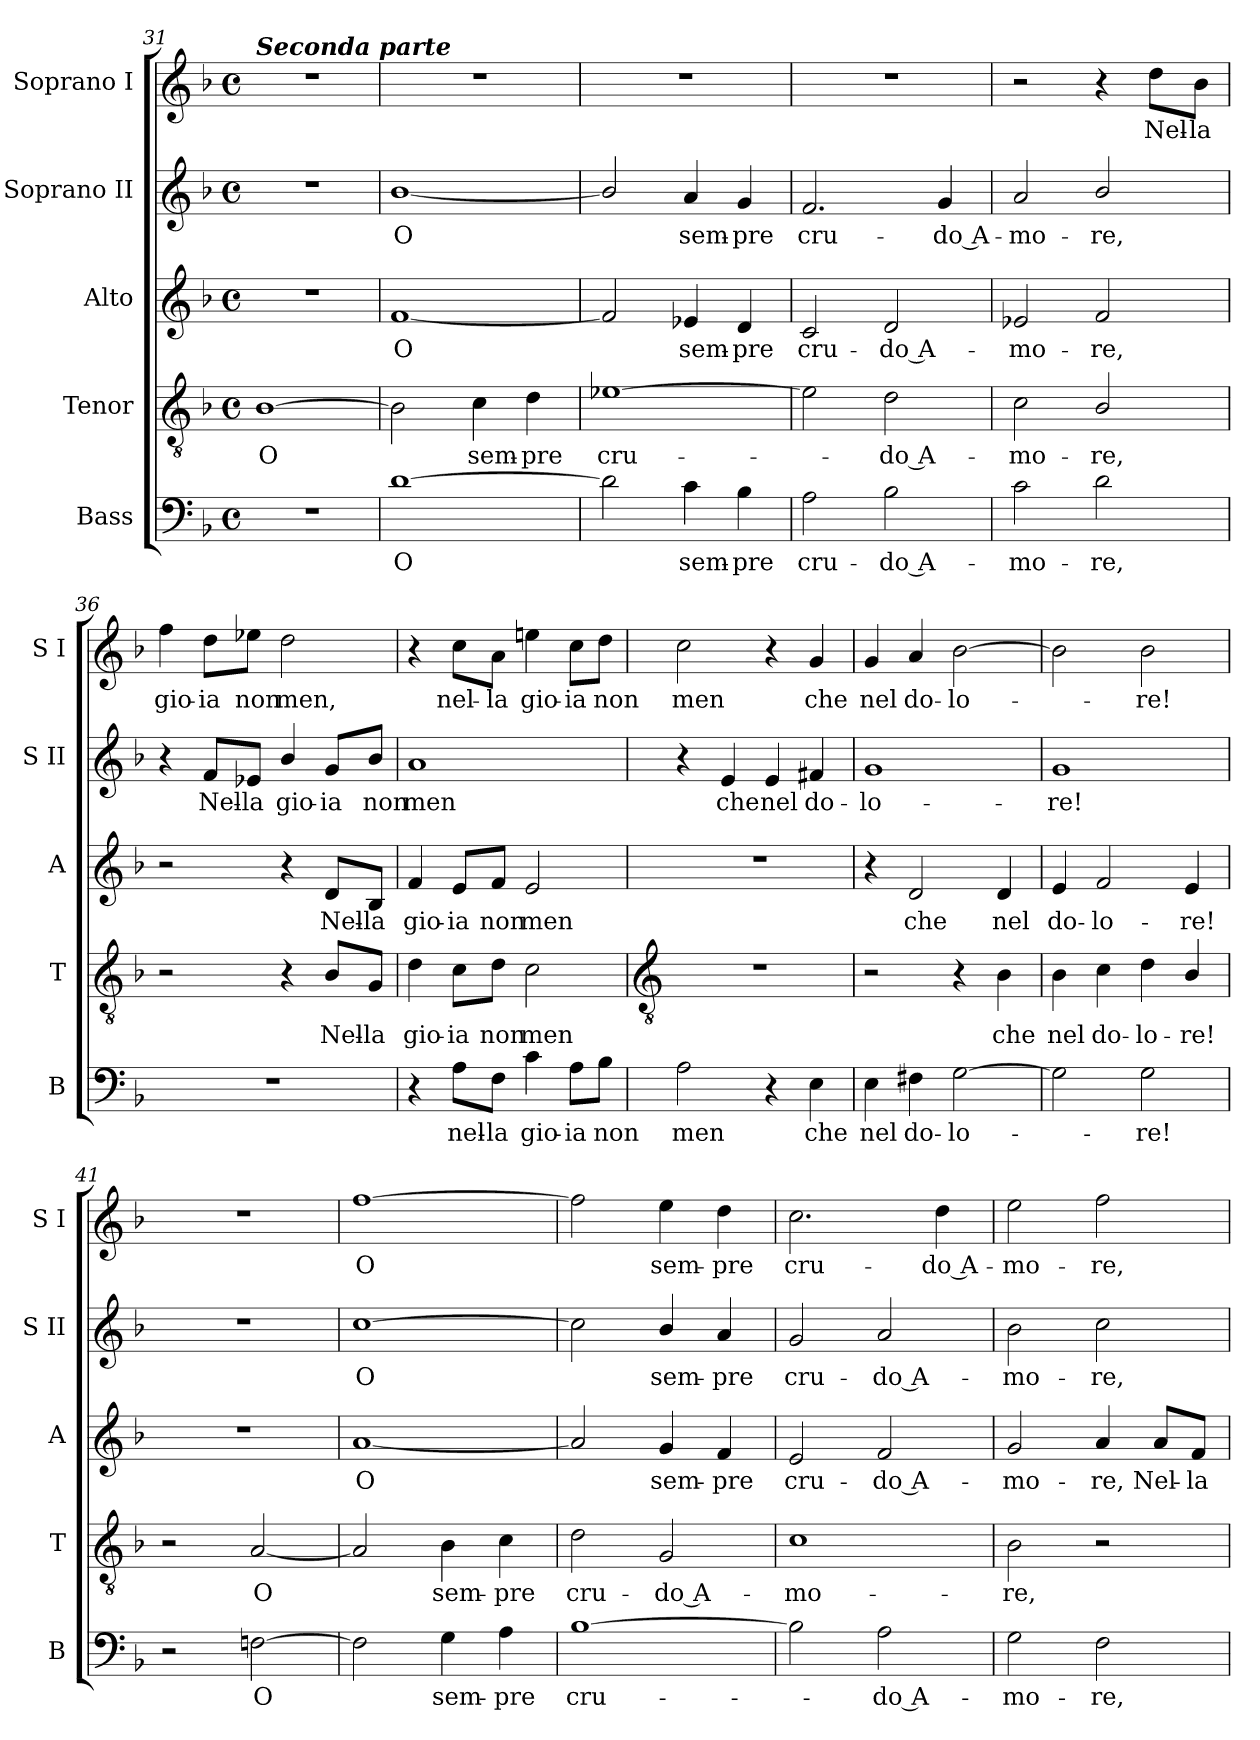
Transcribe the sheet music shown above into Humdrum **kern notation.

**kern	**text	**kern	**text	**kern	**text	**kern	**text	**kern	**text
*part5	*part5	*part4	*part4	*part3	*part3	*part2	*part2	*part1	*part1
*staff5	*staff5	*staff4	*staff4	*staff3	*staff3	*staff2	*staff2	*staff1	*staff1
*I"Bass	*	*I"Tenor	*	*I"Alto	*	*I"Soprano II	*	*I"Soprano I	*
*I'B	*	*I'T	*	*I'A	*	*I'S II	*	*I'S I	*
!!LO:LB:g=z
*clefF4	*	*clefGv2	*	*clefG2	*	*clefG2	*	*clefG2	*
*k[b-]	*	*k[b-]	*	*k[b-]	*	*k[b-]	*	*k[b-]	*
*F:	*	*F:	*	*F:	*	*F:	*	*F:	*
*M4/4	*	*M4/4	*	*M4/4	*	*M4/4	*	*M4/4	*
*met(c)	*	*met(c)	*	*met(c)	*	*met(c)	*	*met(c)	*
=31	=31	=31	=31	=31	=31	=31	=31	=31	=31
!	!	!	!	!	!	!	!	!LO:TX:a:Bi:t=Seconda parte	!
!	!	!	!LO:LY:b	!	!	!	!	!	!
1r	.	[1B-	O	1r	.	1r	.	1r	.
=32	=32	=32	=32	=32	=32	=32	=32	=32	=32
!	!LO:LY:b	!	!	!	!LO:LY:b	!	!LO:LY:b	!	!
[1d	O	2B-]	.	[1f	O	[1b-/	O	1r	.
!	!	!	!LO:LY:b	!	!	!	!	!	!
.	.	4c	sem-	.	.	.	.	.	.
!	!	!	!LO:LY:b	!	!	!	!	!	!
.	.	4d	-pre	.	.	.	.	.	.
=33	=33	=33	=33	=33	=33	=33	=33	=33	=33
!	!	!	!LO:LY:b	!	!	!	!	!	!
2d]	.	[1e-X	cru-	2f]	.	2b-/]	.	1r	.
!	!LO:LY:b	!	!	!	!LO:LY:b	!	!LO:LY:b	!	!
4c	sem-	.	.	4e-X	sem-	4a	sem-	.	.
!	!LO:LY:b	!	!	!	!LO:LY:b	!	!LO:LY:b	!	!
4B-	-pre	.	.	4d	-pre	4g	-pre	.	.
=34	=34	=34	=34	=34	=34	=34	=34	=34	=34
!	!LO:LY:b	!	!	!	!LO:LY:b	!	!LO:LY:b	!	!
2A	cru-	2e-]	.	2c	cru-	2.f	cru-	1r	.
!	!LO:LY:b	!	!LO:LY:b	!	!LO:LY:b	!	!	!	!
2B-	-do A-	2d	do A-	2d	-do A-	.	.	.	.
!	!	!	!	!	!	!	!LO:LY:b	!	!
.	.	.	.	.	.	4g	-do A-	.	.
=35	=35	=35	=35	=35	=35	=35	=35	=35	=35
!	!LO:LY:b	!	!LO:LY:b	!	!LO:LY:b	!	!LO:LY:b	!	!
2c	-mo-	2c	-mo-	2e-X	-mo-	2a	-mo-	2r	.
!	!LO:LY:b	!	!LO:LY:b	!	!LO:LY:b	!	!LO:LY:b	!	!
2d	-re,	2B-/	-re,	2f	-re,	2b-/	-re,	4r	.
!	!	!	!	!	!	!	!	!	!LO:LY:b
.	.	.	.	.	.	.	.	8dd\L	Nel-
!	!	!	!	!	!	!	!	!	!LO:LY:b
.	.	.	.	.	.	.	.	8b-\J	-la
=36	=36	=36	=36	=36	=36	=36	=36	=36	=36
!	!	!	!	!	!	!	!	!	!LO:LY:b
1r	.	2r	.	2r	.	4r	.	4ff	gio-
!	!	!	!	!	!	!	!LO:LY:b	!	!LO:LY:b
.	.	.	.	.	.	8f/L	Nel-	8dd\L	-ia
!	!	!	!	!	!	!	!LO:LY:b	!	!LO:LY:b
.	.	.	.	.	.	8e-X/J	-la	8ee-X\J	non
!	!	!	!	!	!	!	!LO:LY:b	!	!LO:LY:b
.	.	4r	.	4r	.	4b-/	gio-	2dd	men,
!	!	!	!LO:LY:b	!	!LO:LY:b	!	!LO:LY:b	!	!
.	.	8B-/L	Nel-	8d/L	Nel-	8g/L	-ia	.	.
!	!	!	!LO:LY:b	!	!LO:LY:b	!	!LO:LY:b	!	!
.	.	8G/J	-la	8B-/J	-la	8b-/J	non	.	.
=37	=37	=37	=37	=37	=37	=37	=37	=37	=37
!	!	!	!LO:LY:b	!	!LO:LY:b	!	!LO:LY:b	!	!
4r	.	4d	gio-	4f	gio-	1a	men	4r	.
!	!LO:LY:b	!	!LO:LY:b	!	!LO:LY:b	!	!	!	!LO:LY:b
8A\L	nel-	8c\L	-ia	8e/L	-ia	.	.	8cc\L	nel-
!	!LO:LY:b	!	!LO:LY:b	!	!LO:LY:b	!	!	!	!LO:LY:b
8F\J	-la	8d\J	non	8f/J	non	.	.	8a\J	-la
!	!LO:LY:b	!	!LO:LY:b	!	!LO:LY:b	!	!	!	!LO:LY:b
4c	gio-	2c	men	2e	men	.	.	4een	gio-
!	!LO:LY:b	!	!	!	!	!	!	!	!LO:LY:b
8A\L	-ia	.	.	.	.	.	.	8cc\L	-ia
!	!LO:LY:b	!	!	!	!	!	!	!	!LO:LY:b
8B-\J	non	.	.	.	.	.	.	8dd\J	non
!!LO:LB:g=z
=38	=38	=38	=38	=38	=38	=38	=38	=38	=38
*	*	*clefGv2	*	*	*	*	*	*	*
!	!LO:LY:b	!	!	!	!	!	!	!	!LO:LY:b
2A	men	1r	.	1r	.	4r	.	2cc	men
!	!	!	!	!	!	!	!LO:LY:b	!	!
.	.	.	.	.	.	4e	che	.	.
!	!	!	!	!	!	!	!LO:LY:b	!	!
4r	.	.	.	.	.	4e	nel	4r	.
!	!LO:LY:b	!	!	!	!	!	!LO:LY:b	!	!LO:LY:b
4E	che	.	.	.	.	4f#X	do-	4g	che
=39	=39	=39	=39	=39	=39	=39	=39	=39	=39
!	!LO:LY:b	!	!	!	!	!	!LO:LY:b	!	!LO:LY:b
4E	nel	2r	.	4r	.	1g	-lo-	4g	nel
!	!LO:LY:b	!	!	!	!LO:LY:b	!	!	!	!LO:LY:b
4F#X	do-	.	.	2d	che	.	.	4a	do-
!	!LO:LY:b	!	!	!	!	!	!	!	!LO:LY:b
[2G	-lo-	4r	.	.	.	.	.	[2b-	-lo-
!	!	!	!LO:LY:b	!	!LO:LY:b	!	!	!	!
.	.	4B-	che	4d	nel	.	.	.	.
=40	=40	=40	=40	=40	=40	=40	=40	=40	=40
!	!	!	!LO:LY:b	!	!LO:LY:b	!	!LO:LY:b	!	!
2G]	.	4B-	nel	4e	do-	1g	-re!	2b-]	.
!	!	!	!LO:LY:b	!	!LO:LY:b	!	!	!	!
.	.	4c	do-	2f	-lo-	.	.	.	.
!	!LO:LY:b	!	!LO:LY:b	!	!	!	!	!	!LO:LY:b
2G	re!	4d	-lo-	.	.	.	.	2b-	re!
!	!	!	!LO:LY:b	!	!LO:LY:b	!	!	!	!
.	.	4B-/	-re!	4e	-re!	.	.	.	.
=41	=41	=41	=41	=41	=41	=41	=41	=41	=41
2r	.	2r	.	1r	.	1r	.	1r	.
!	!LO:LY:b	!	!LO:LY:b	!	!	!	!	!	!
[2Fn	O	[2A	O	.	.	.	.	.	.
=42	=42	=42	=42	=42	=42	=42	=42	=42	=42
!	!	!	!	!	!LO:LY:b	!	!LO:LY:b	!	!LO:LY:b
2F]	.	2A]	.	[1a	O	[1cc	O	[1ff	O
!	!LO:LY:b	!	!LO:LY:b	!	!	!	!	!	!
4G	sem-	4B-	sem-	.	.	.	.	.	.
!	!LO:LY:b	!	!LO:LY:b	!	!	!	!	!	!
4A	-pre	4c	-pre	.	.	.	.	.	.
=43	=43	=43	=43	=43	=43	=43	=43	=43	=43
!	!LO:LY:b	!	!LO:LY:b	!	!	!	!	!	!
[1B-	cru-	2d	cru-	2a]	.	2cc]	.	2ff]	.
!	!	!	!LO:LY:b	!	!LO:LY:b	!	!LO:LY:b	!	!LO:LY:b
.	.	2G	-do A-	4g	sem-	4b-/	sem-	4ee	sem-
!	!	!	!	!	!LO:LY:b	!	!LO:LY:b	!	!LO:LY:b
.	.	.	.	4f	-pre	4a	-pre	4dd	-pre
=44	=44	=44	=44	=44	=44	=44	=44	=44	=44
!	!	!	!LO:LY:b	!	!LO:LY:b	!	!LO:LY:b	!	!LO:LY:b
2B-]	.	1c	-mo-	2e	cru-	2g	cru-	2.cc	cru-
!	!LO:LY:b	!	!	!	!LO:LY:b	!	!LO:LY:b	!	!
2A	do A-	.	.	2f	-do A-	2a	-do A-	.	.
!	!	!	!	!	!	!	!	!	!LO:LY:b
.	.	.	.	.	.	.	.	4dd	-do A-
=45	=45	=45	=45	=45	=45	=45	=45	=45	=45
!	!LO:LY:b	!	!LO:LY:b	!	!LO:LY:b	!	!LO:LY:b	!	!LO:LY:b
2G	-mo-	2B-	-re,	2g	-mo-	2b-	-mo-	2ee	-mo-
!	!LO:LY:b	!	!	!	!LO:LY:b	!	!LO:LY:b	!	!LO:LY:b
2F	-re,	2r	.	4a	-re,	2cc	-re,	2ff	-re,
!	!	!	!	!	!LO:LY:b	!	!	!	!
.	.	.	.	8a/L	Nel-	.	.	.	.
!	!	!	!	!	!LO:LY:b	!	!	!	!
.	.	.	.	8f/J	-la	.	.	.	.
=	=	=	=	=	=	=	=	=	=
*-	*-	*-	*-	*-	*-	*-	*-	*-	*-
